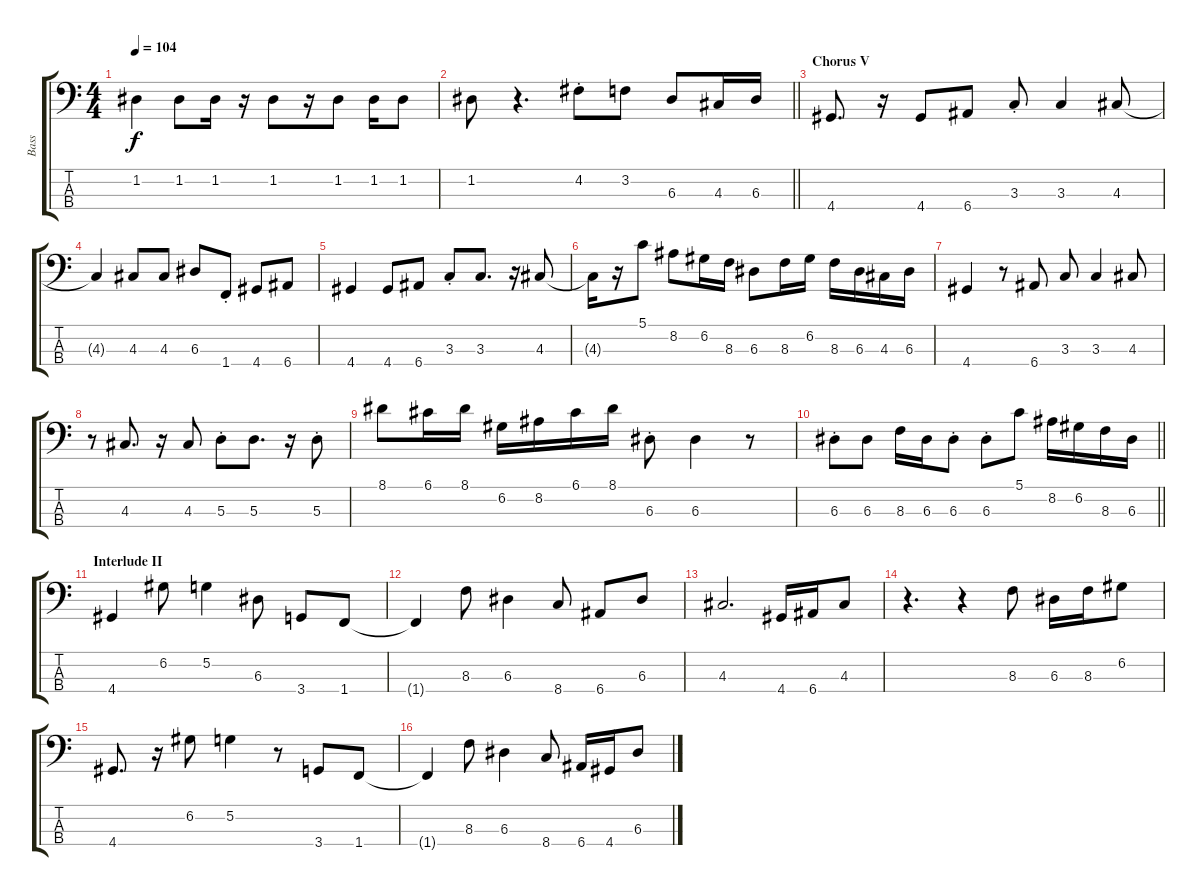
\track ("Bass" "Bass") {instrument electricbassfinger}
\staff {score tabs}
\tuning (G2 D2 A1 E1) {hide}
\ts (4 4)
\tempo 104
\clef f4
\ks c
1.2.4{dy f} 1.2.8 1.2.16 r.16 1.2.8 r.16 1.2.8 1.2.16 1.2.8 |
\barLineRight lightlight
1.2.8 r.4{d} 4.2{st}.8 3.2.8 6.3.8 4.3.16 6.3.16 |
\section ("" "Chorus V")
4.4.8{d} r.16 4.4.8 6.4.8 3.3{st}.8 3.3.4 4.3.8 |
4.3{t}.4 4.3.8 4.3.8 6.3.8 1.4{st}.8 4.4.8 6.4.8 |
4.4.4 4.4.8 6.4.8 3.3{st}.8 3.3.8{d} r.16 4.3.8 |
4.3{t}.16 r.16 5.1.8 8.2.8 6.2.16 8.3.16 6.3.8 8.3.16 6.2.16 8.3.16 6.3.16 4.3.16 6.3.16 |
4.4.4 r.8 6.4.8 3.3.8 3.3.4 4.3.8 |
r.8 4.3.8{d} r.16 4.3.8 5.3{st}.8 5.3.8{d} r.16 5.3{st}.8 |
8.1.8 6.1.16 8.1.16 6.2.16 8.2.16 6.1.16 8.1.16 6.3{st}.8 6.3.4 r.8 |
\barLineRight lightlight
6.3{st}.8 6.3.8 8.3.16 6.3.16 6.3{st}.8 6.3{st}.8 5.1.8 8.2.16 6.2.16 8.3.16 6.3.16 |
\section ("" "Interlude II")
4.4.4 6.2.8 5.2.4 6.3.8 3.4.8 1.4.8 |
1.4{t}.4 8.3.8 6.3.4 8.4.8 6.4.8 6.3.8 |
4.3.2{d} 4.4.16 6.4.16 4.3.8 |
r.4{d} r.4 8.3.8 6.3.16 8.3.16 6.2.8 |
4.4.8{d} r.16 6.2.8 5.2.4 r.8 3.4.8 1.4.8 |
1.4{t}.4 8.3.8 6.3.4 8.4.8 6.4.16 4.4.16 6.3.8
